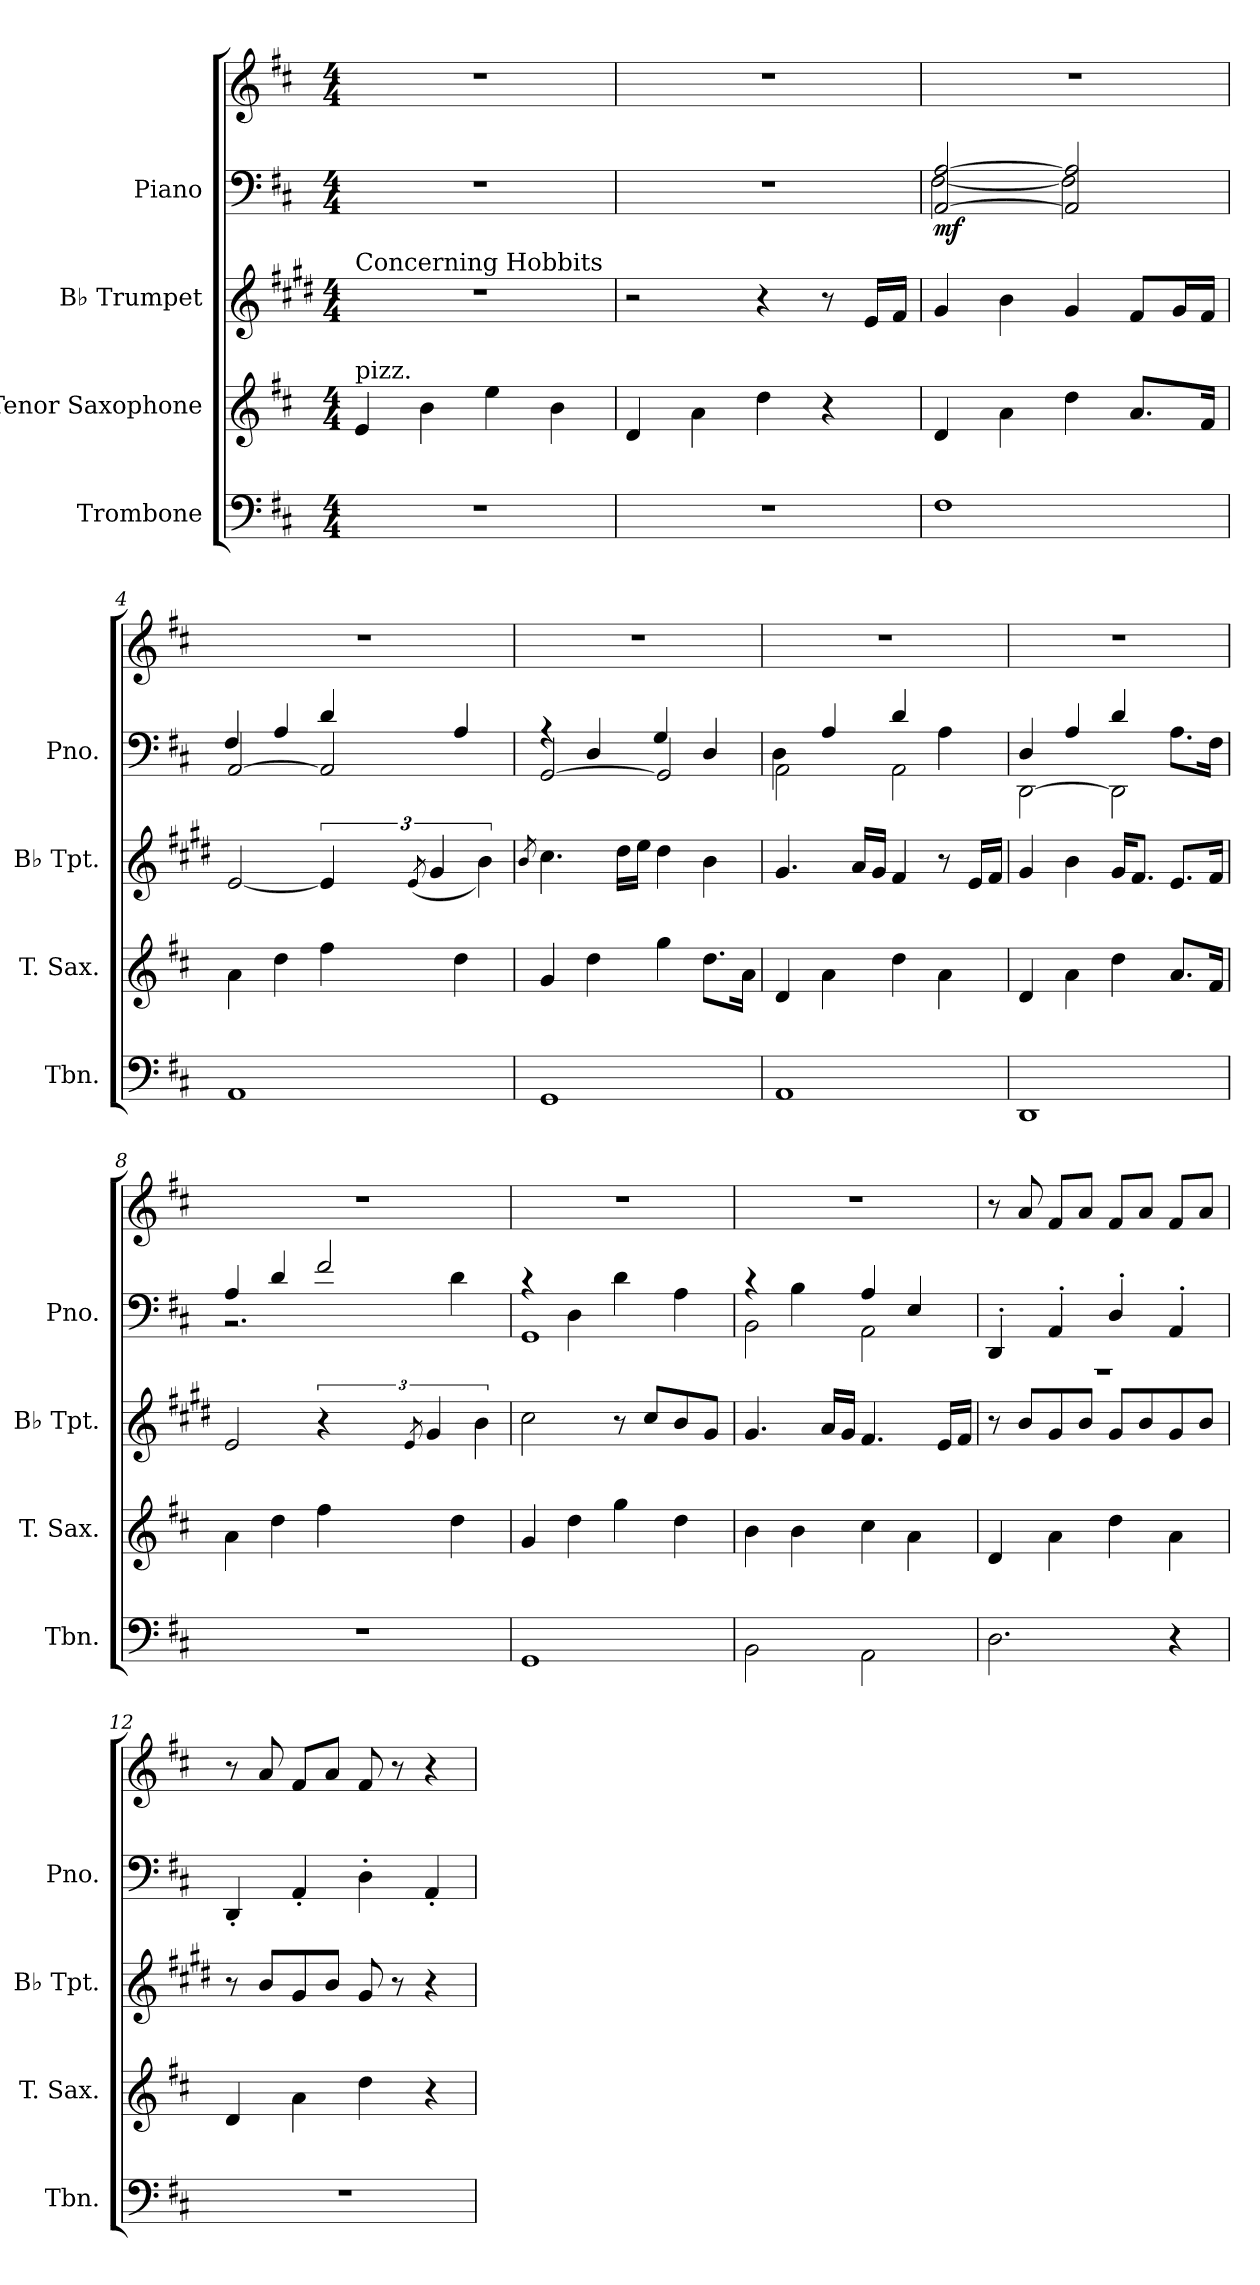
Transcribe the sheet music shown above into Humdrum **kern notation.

**kern	**kern	**kern	**kern	**kern	**dynam
*part4	*part3	*part2	*part1	*part1	*part1
*staff5	*staff4	*staff3	*staff2	*staff1	*staff1/2
*I"Trombone	*I"Tenor Saxophone	*I"B♭ Trumpet	*I"Piano	*	*
*I'Tbn.	*I'T. Sax.	*I'B♭ Tpt.	*I'Pno.	*	*
*clefF4	*clefG2	*clefG2	*clefF4	*clefG2	*
*	*ITrd8c14	*ITrd1c2	*	*	*
*k[f#c#]	*k[f#c#]	*k[f#c#]	*k[f#c#]	*k[f#c#]	*
*M4/4	*M4/4	*M4/4	*M4/4	*M4/4	*
=1	=1	=1	=1	=1	=1
!	!	!LO:TX:a:t=Concerning Hobbits	!	!	!
!	!LO:TX:a:t=pizz.	!	!	!	!
1r	4E/	1r	1r	1r	.
.	4B\	.	.	.	.
.	4e\	.	.	.	.
.	4B\	.	.	.	.
=2	=2	=2	=2	=2	=2
1r	4D/	2r	1r	1r	.
.	4A\	.	.	.	.
.	4d\	4r	.	.	.
.	4r	8r	.	.	.
.	.	16d/LL	.	.	.
.	.	16e/JJ	.	.	.
=3	=3	=3	=3	=3	=3
*	*	*	*^	*	*
!	!	!	!	!	!	!LO:DY:b=2
1F#	4D/	4f#/	[2AA/ [2A/	[2F#\	1r	mf
.	4A\	4a\	.	.	.	.
.	4d\	4f#/	2AA/] 2A/]	2F#\]	.	.
.	8.A/L	8e/L	.	.	.	.
.	.	16f#/L	.	.	.	.
.	16F#/Jk	16e/JJ	.	.	.	.
=4	=4	=4	=4	=4	=4	=4
1AA	4A\	[2d/	[2AA/	4F#/	1r	.
.	4d\	.	.	4A/	.	.
.	4f#\	6d/]	2AA/]	4d/	.	.
.	.	(8qd/	.	.	.	.
.	.	6f#/	.	.	.	.
.	4d\	.	.	4A/	.	.
.	.	6a\)	.	.	.	.
=5	=5	=5	=5	=5	=5	=5
.	.	8qa/	.	.	.	.
1GG	4G/	4.b\	[2GG/	4rA	1r	.
.	4d\	.	.	4D/	.	.
.	.	16cc#\LL	.	.	.	.
.	.	16dd\JJ	.	.	.	.
.	4g\	4cc#\	2GG/]	4G/	.	.
.	8.d\L	4a\	.	4D/	.	.
.	16A\Jk	.	.	.	.	.
!!LO:LB:g=z
=6	=6	=6	=6	=6	=6	=6
1AA	4D/	4.f#/	2AA\	4D\	1r	.
.	4A\	.	.	4A/	.	.
.	.	16g/LL	.	.	.	.
.	.	16f#/JJ	.	.	.	.
.	4d\	4e/	2AA\	4d/	.	.
.	4A\	8r	.	4A\	.	.
.	.	16d/LL	.	.	.	.
.	.	16e/JJ	.	.	.	.
=7	=7	=7	=7	=7	=7	=7
1DD	4D/	4f#/	[2DD\	4D/	1r	.
.	4A\	4a\	.	4A/	.	.
.	4d\	16f#/KL	2DD\]	4d/	.	.
.	.	8.e/J	.	.	.	.
.	8.A/L	8.d/L	.	8.A\L	.	.
.	16F#/Jk	16e/Jk	.	16F#\Jk	.	.
=8	=8	=8	=8	=8	=8	=8
1r	4A\	2d/	4A/	2.r	1r	.
.	4d\	.	4d/	.	.	.
.	4f#\	6r	2f#/	.	.	.
.	.	8qd/	.	.	.	.
.	.	6f#/	.	.	.	.
.	4d\	.	.	4d\	.	.
.	.	6a\	.	.	.	.
=9	=9	=9	=9	=9	=9	=9
1GG	4G/	2b\	1GG	4rc	1r	.
.	4d\	.	.	4D\	.	.
.	4g\	8r	.	4d\	.	.
.	.	8b/L	.	.	.	.
.	4d\	8a/	.	4A\	.	.
.	.	8f#/J	.	.	.	.
=10	=10	=10	=10	=10	=10	=10
2BB\	4B\	4.f#/	2BB\	4rc	1r	.
.	4B\	.	.	4B\	.	.
.	.	16g/LL	.	.	.	.
.	.	16f#/JJ	.	.	.	.
2AA\	4c#\	4.e/	2AA\	4A/	.	.
.	4A\	.	.	4E/	.	.
.	.	16d/LL	.	.	.	.
.	.	16e/JJ	.	.	.	.
!!LO:LB:g=z
=11	=11	=11	=11	=11	=11	=11
2.D\	4D/	8r	4DD'/	1r	8r	.
.	.	8a/L	.	.	8a/	.
.	4A\	8f#/	4AA'/	.	8f#/L	.
.	.	8a/J	.	.	8a/J	.
.	4d\	8f#/L	4D'/	.	8f#/L	.
.	.	8a/	.	.	8a/J	.
4r	4A\	8f#/	4AA'/	.	8f#/L	.
.	.	8a/J	.	.	8a/J	.
*	*	*	*v	*v	*	*
=12	=12	=12	=12	=12	=12
1r	4D/	8r	4DD'/	8r	.
.	.	8a/L	.	8a/	.
.	4A\	8f#/	4AA'/	8f#/L	.
.	.	8a/J	.	8a/J	.
.	4d\	8f#/	4D'\	8f#/	.
.	.	8r	.	8r	.
.	4r	4r	4AA'/	4r	.
=	=	=	=	=	=
*-	*-	*-	*-	*-	*-
